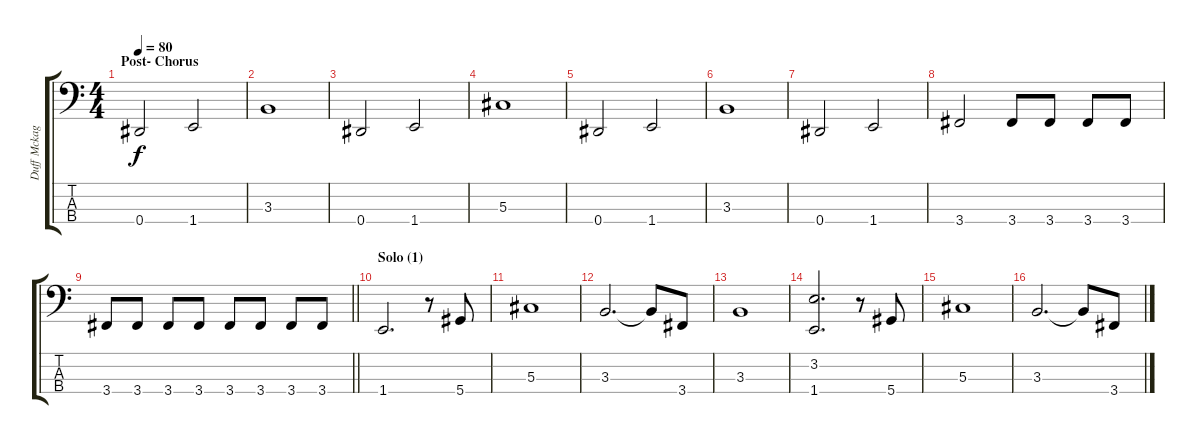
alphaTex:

\track ("Duff Mckagan" "Duff Mckag") {instrument electricbasspick}
\staff {score tabs}
\tuning (Gb2 Db2 Ab1 Eb1) {hide}
\ts (4 4)
\section ("" "Post- Chorus")
\tempo 80
\clef f4
\ks c
0.4.2{dy f} 1.4.2 |
3.3.1 |
0.4.2 1.4.2 |
5.3.1 |
0.4.2 1.4.2 |
3.3.1 |
0.4.2 1.4.2 |
3.4.2 3.4.8 3.4.8 3.4.8 3.4.8 |
\barLineRight lightlight
3.4.8 3.4.8 3.4.8 3.4.8 3.4.8 3.4.8 3.4.8 3.4.8 |
\section ("" "Solo (1)")
1.4.2{d} r.8 5.4.8 |
5.3.1 |
3.3.2{d} 3.3{t}.8 3.4.8 |
3.3.1 |
(3.2 1.4).2{d} r.8 5.4.8 |
5.3.1 |
3.3.2{d} 3.3{t}.8 3.4.8
